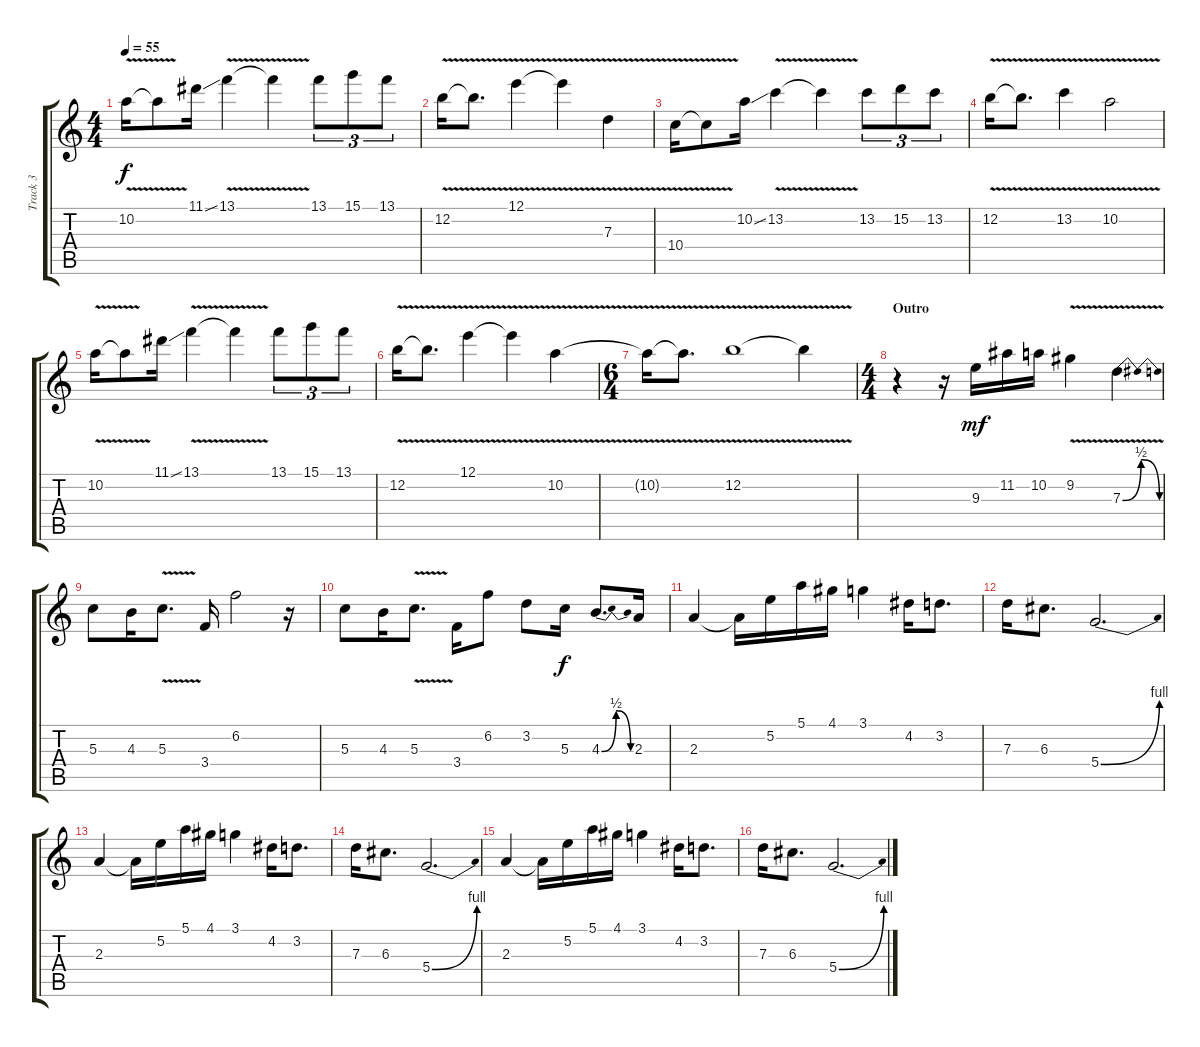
\track ("Track 3" "Track 3") {instrument overdrivenguitar}
\staff {score tabs}
\tuning (E4 B3 G3 D3 A2 E2) {hide}
\ts (4 4)
\tempo 55
\clef g2
\ks c
10.2{v}.16{dy f} 10.2{t}.8 11.1{ss}.16 13.1{v}.4 13.1{t}.4 13.1.8{tu (3 2)} 15.1.8{tu (3 2)} 13.1.8{tu (3 2)} |
12.2{v}.16 12.2{t}.8{d} 12.1{v}.4 12.1{t}.4 7.3{v}.4 |
10.4{v}.16 10.4{t}.8 10.2{ss}.16 13.2{v}.4 13.2{t}.4 13.2.8{tu (3 2)} 15.2.8{tu (3 2)} 13.2.8{tu (3 2)} |
12.2{v}.16 12.2{t}.8{d} 13.2{v}.4 10.2{v}.2 |
10.2{v}.16 10.2{t}.8 11.1{ss}.16 13.1{v}.4 13.1{t}.4 13.1.8{tu (3 2)} 15.1.8{tu (3 2)} 13.1.8{tu (3 2)} |
12.2{v}.16 12.2{t}.8{d} 12.1{v}.4 12.1{t}.4 10.2{v}.4 |
\ts (6 4)
10.2{v t}.16 10.2{t}.8{d} 12.2{v}.1 12.2{t}.4 |
\ts (4 4)
\section ("" "Outro")
r.4 r.16 9.3.16{dy mf} 11.2.16 10.2.16 9.2{v}.4 7.3{be (bendrelease 0 0 45 2 45 2 60 0) v}.4 |
5.3.8 4.3.16 5.3{v}.8{d} 3.4.16 6.2.2 r.16 |
5.3.8 4.3.16 5.3{v}.8{d} 3.4.16 6.2.8 3.2.8 5.3.16{dy f} 4.3{be (bendrelease 0 0 30 2 30 2 60 0)}.8{d} 2.3.16 |
2.3.4 2.3{t}.16 5.2.16 5.1.16 4.1.16 3.1.4 4.2.16 3.2.8{d} |
7.3.16 6.3.8{d} 5.4{be (bend 0 0 60 4)}.2{d} |
2.3.4 2.3{t}.16 5.2.16 5.1.16 4.1.16 3.1.4 4.2.16 3.2.8{d} |
7.3.16 6.3.8{d} 5.4{be (bend 0 0 60 4)}.2{d} |
2.3.4 2.3{t}.16 5.2.16 5.1.16 4.1.16 3.1.4 4.2.16 3.2.8{d} |
7.3.16 6.3.8{d} 5.4{be (bend 0 0 60 4)}.2{d}
